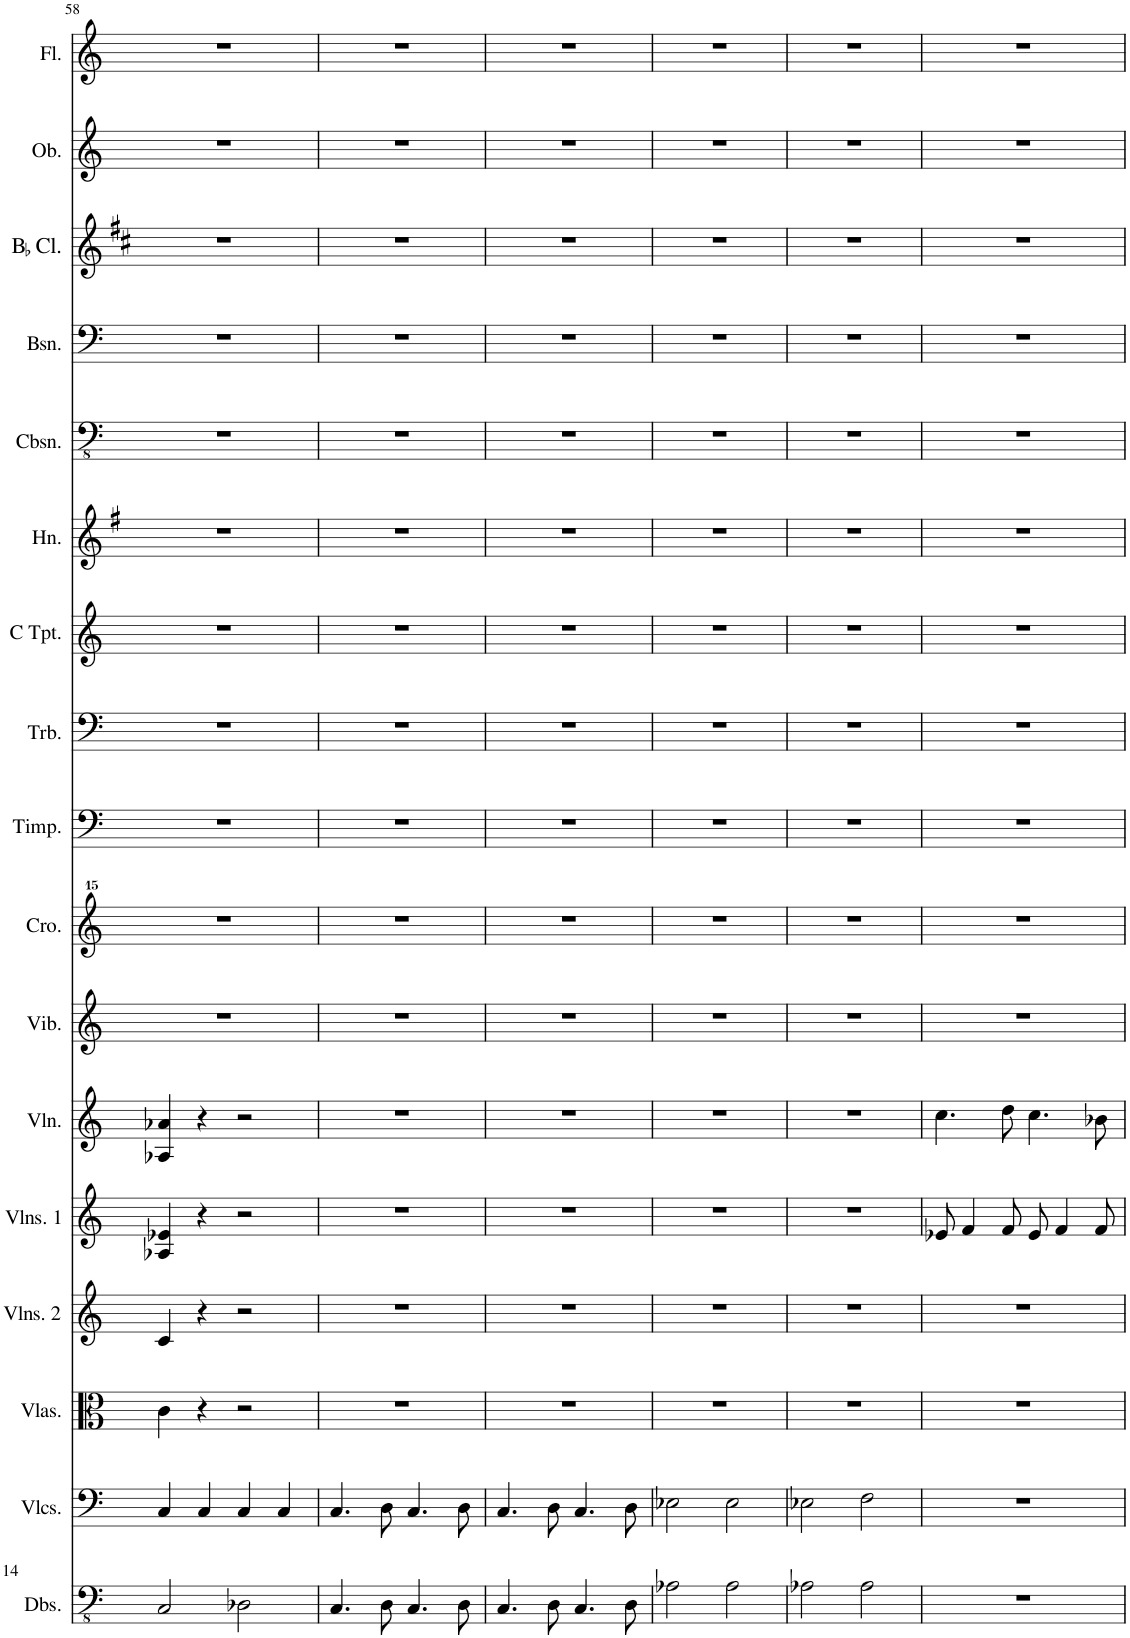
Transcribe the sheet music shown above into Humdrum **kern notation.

**kern	**kern	**kern	**kern	**kern	**kern	**kern	**kern	**kern	**kern	**kern	**kern	**kern	**kern	**kern	**kern	**kern
*part17	*part16	*part15	*part14	*part13	*part12	*part11	*part10	*part9	*part8	*part7	*part6	*part5	*part4	*part3	*part2	*part1
*staff17	*staff16	*staff15	*staff14	*staff13	*staff12	*staff11	*staff10	*staff9	*staff8	*staff7	*staff6	*staff5	*staff4	*staff3	*staff2	*staff1
*I"Double Basses	*I"Violoncellos	*I"Violas	*I"Violins 2	*I"Violins 1	*I"Violin	*I"Vibraphone	*I"Crotales	*I"Timpani	*I"Trombone	*I"C Trumpet	*I"Horn	*I"Contrabassoon	*I"Bassoon	*I"BaccidentalFlat Clarinet	*I"Oboe	*I"Flute
*I'Dbs.	*I'Vlcs.	*I'Vlas.	*I'Vlns. 2	*I'Vlns. 1	*I'Vln.	*I'Vib.	*I'Cro.	*I'Timp.	*I'Trb.	*I'C Tpt.	*I'Hn.	*I'Cbsn.	*I'Bsn.	*I'BaccidentalFlat Cl.	*I'Ob.	*I'Fl.
!!LO:PB:g=z
*clefFv4	*clefF4	*clefC3	*clefG2	*clefG2	*clefG2	*clefG2	*clefG^^2	*clefF4	*clefF4	*clefG2	*clefG2	*clefFv4	*clefF4	*clefG2	*clefG2	*clefG2
*	*	*	*	*	*	*	*	*	*	*	*Trd4c7	*Trd7c12	*	*Trd1c2	*	*
*k[]	*k[]	*k[]	*k[]	*k[]	*k[]	*k[]	*k[]	*k[]	*k[]	*k[]	*k[f#]	*k[]	*k[]	*k[f#c#]	*k[]	*k[]
*M4/4	*M4/4	*M4/4	*M4/4	*M4/4	*M4/4	*M4/4	*M4/4	*	*M4/4	*M4/4	*M4/4	*M4/4	*M4/4	*M4/4	*M4/4	*M4/4
=58	=58	=58	=58	=58	=58	=58	=58	=58	=58	=58	=58	=58	=58	=58	=58	=58
2CC/	4C/	4c\	4c/	4A-X/ 4e-X/	4A-X/ 4a-X/	1r	1r	1r	1r	1r	1r	1r	1r	1r	1r	1r
.	4C/	4r	4r	4r	4r	.	.	.	.	.	.	.	.	.	.	.
2DD-X\	4C/	2r	2r	2r	2r	.	.	.	.	.	.	.	.	.	.	.
.	4C/	.	.	.	.	.	.	.	.	.	.	.	.	.	.	.
=59	=59	=59	=59	=59	=59	=59	=59	=59	=59	=59	=59	=59	=59	=59	=59	=59
4.CC/	4.C/	1r	1r	1r	1r	1r	1r	1r	1r	1r	1r	1r	1r	1r	1r	1r
8DD\	8D\	.	.	.	.	.	.	.	.	.	.	.	.	.	.	.
4.CC/	4.C/	.	.	.	.	.	.	.	.	.	.	.	.	.	.	.
8DD\	8D\	.	.	.	.	.	.	.	.	.	.	.	.	.	.	.
=60	=60	=60	=60	=60	=60	=60	=60	=60	=60	=60	=60	=60	=60	=60	=60	=60
4.CC/	4.C/	1r	1r	1r	1r	1r	1r	1r	1r	1r	1r	1r	1r	1r	1r	1r
8DD\	8D\	.	.	.	.	.	.	.	.	.	.	.	.	.	.	.
4.CC/	4.C/	.	.	.	.	.	.	.	.	.	.	.	.	.	.	.
8DD\	8D\	.	.	.	.	.	.	.	.	.	.	.	.	.	.	.
=61	=61	=61	=61	=61	=61	=61	=61	=61	=61	=61	=61	=61	=61	=61	=61	=61
2AA-X\	2E-X\	1r	1r	1r	1r	1r	1r	1r	1r	1r	1r	1r	1r	1r	1r	1r
2AA-\	2E-\	.	.	.	.	.	.	.	.	.	.	.	.	.	.	.
=62	=62	=62	=62	=62	=62	=62	=62	=62	=62	=62	=62	=62	=62	=62	=62	=62
2AA-X\	2E-X\	1r	1r	1r	1r	1r	1r	1r	1r	1r	1r	1r	1r	1r	1r	1r
2AA-\	2F\	.	.	.	.	.	.	.	.	.	.	.	.	.	.	.
=63	=63	=63	=63	=63	=63	=63	=63	=63	=63	=63	=63	=63	=63	=63	=63	=63
1r	1r	1r	1r	8e-X/	4.cc\	1r	1r	1r	1r	1r	1r	1r	1r	1r	1r	1r
.	.	.	.	4f/	.	.	.	.	.	.	.	.	.	.	.	.
.	.	.	.	8f/	8dd\	.	.	.	.	.	.	.	.	.	.	.
.	.	.	.	8e-/	4.cc\	.	.	.	.	.	.	.	.	.	.	.
.	.	.	.	4f/	.	.	.	.	.	.	.	.	.	.	.	.
.	.	.	.	8f/	8b-X\	.	.	.	.	.	.	.	.	.	.	.
=	=	=	=	=	=	=	=	=	=	=	=	=	=	=	=	=
*-	*-	*-	*-	*-	*-	*-	*-	*-	*-	*-	*-	*-	*-	*-	*-	*-
